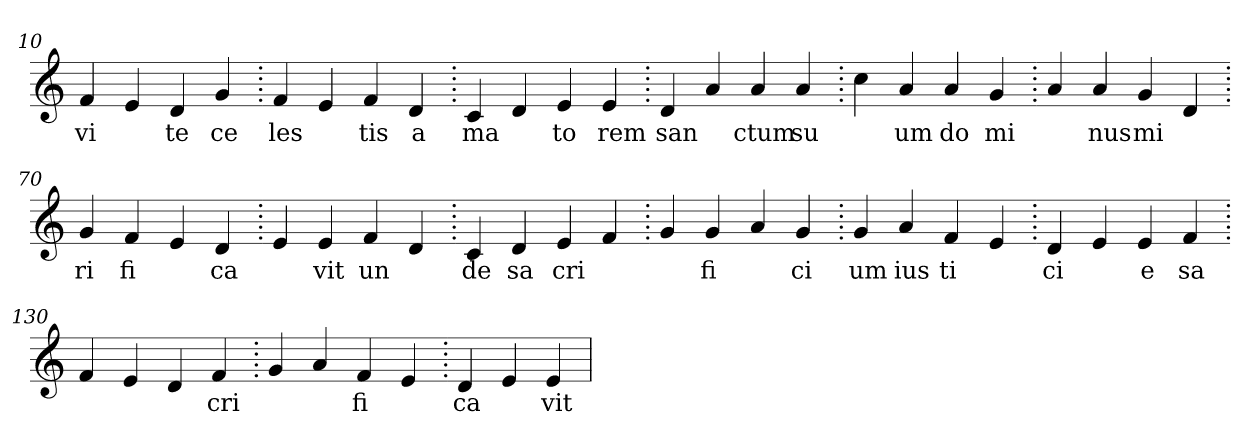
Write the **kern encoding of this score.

**kern	**text
*part1	*part1
*staff1	*staff1
*clefG2	*
=10.	=10.
4f	vi
4e	.
4d	te
4g	ce
=20.	=20.
4f	les
4e	.
4f	tis
4d	a
=30.	=30.
4c	ma
4d	.
4e	to
4e	rem
=40.	=40.
4d	san
4a	.
4a	ctum
4a	su
=50.	=50.
4cc	.
4a	um
4a	do
4g	mi
=60.	=60.
4a	.
4a	nus
4g	mi
4d	.
=70.	=70.
4g	ri
4f	fi
4e	.
4d	ca
=80.	=80.
4e	.
4e	vit
4f	un
4d	.
=90.	=90.
4c	de
4d	sa
4e	cri
4f	.
=100.	=100.
4g	.
4g	fi
4a	.
4g	ci
=110.	=110.
4g	um
4a	ius
4f	ti
4e	.
=120.	=120.
4d	ci
4e	.
4e	e
4f	sa
=130.	=130.
4f	.
4e	.
4d	.
4f	cri
=140.	=140.
4g	.
4a	.
4f	fi
4e	.
=150.	=150.
4d	ca
4e	.
4e	vit
=	=
*-	*-
